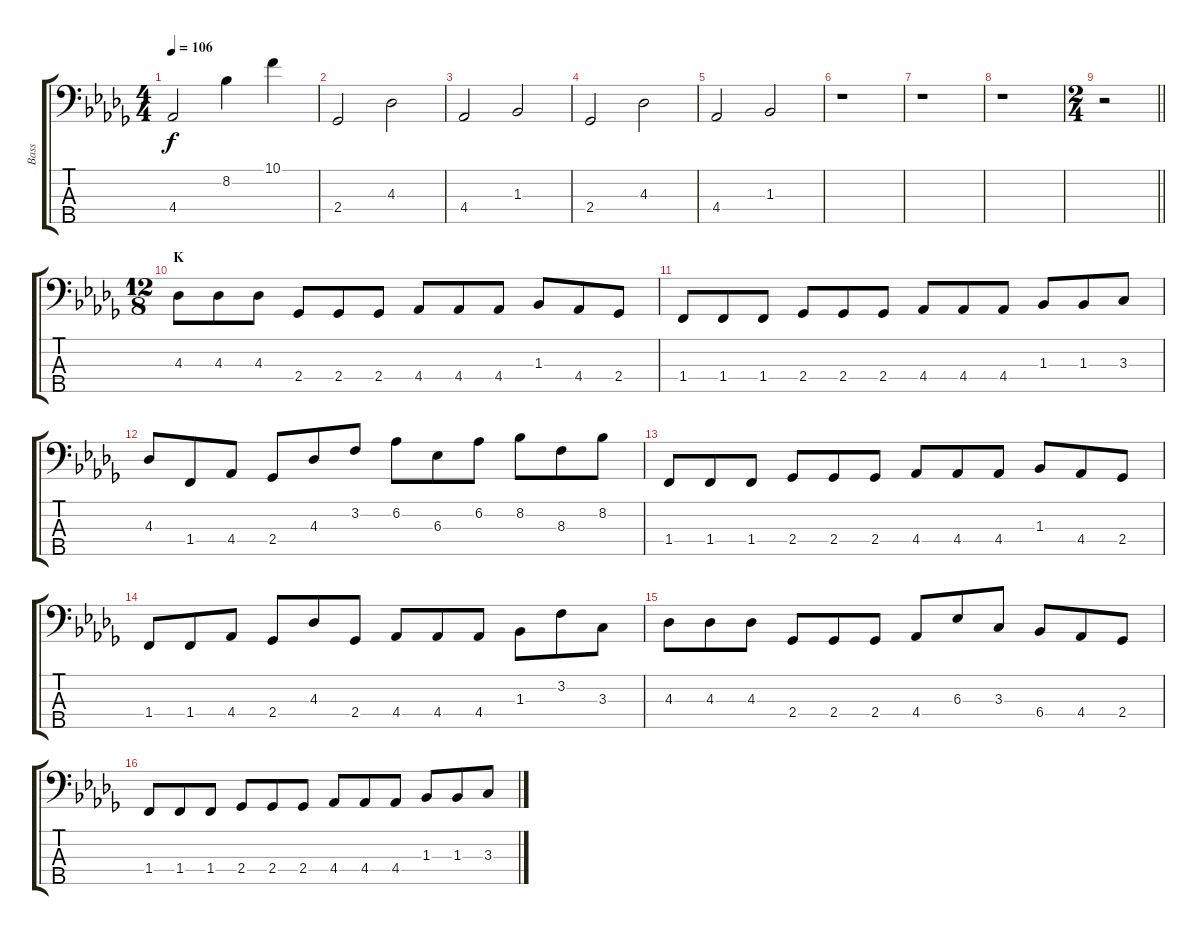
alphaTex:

\track ("Bass" "Bass") {instrument electricbassfinger}
\staff {score tabs}
\tuning (G2 D2 A1 E1 B0) {hide}
\ts (4 4)
\tempo 106
\clef f4
\ks db
4.4.2{dy f} 8.2.4 10.1.4 |
2.4.2 4.3.2 |
4.4.2 1.3.2 |
2.4.2 4.3.2 |
4.4.2 1.3.2 |
r.1 |
r.1 |
r.1 |
\ts (2 4)
\barLineRight lightlight
r.2 |
\ts (12 8)
\section ("" "K")
4.3.8 4.3.8 4.3.8 2.4.8 2.4.8 2.4.8 4.4.8 4.4.8 4.4.8 1.3.8 4.4.8 2.4.8 |
1.4.8 1.4.8 1.4.8 2.4.8 2.4.8 2.4.8 4.4.8 4.4.8 4.4.8 1.3.8 1.3.8 3.3.8 |
4.3.8 1.4.8 4.4.8 2.4.8 4.3.8 3.2.8 6.2.8 6.3.8 6.2.8 8.2.8 8.3.8 8.2.8 |
1.4.8 1.4.8 1.4.8 2.4.8 2.4.8 2.4.8 4.4.8 4.4.8 4.4.8 1.3.8 4.4.8 2.4.8 |
1.4.8 1.4.8 4.4.8 2.4.8 4.3.8 2.4.8 4.4.8 4.4.8 4.4.8 1.3.8 3.2.8 3.3.8 |
4.3.8 4.3.8 4.3.8 2.4.8 2.4.8 2.4.8 4.4.8 6.3.8 3.3.8 6.4.8 4.4.8 2.4.8 |
1.4.8 1.4.8 1.4.8 2.4.8 2.4.8 2.4.8 4.4.8 4.4.8 4.4.8 1.3.8 1.3.8 3.3.8
